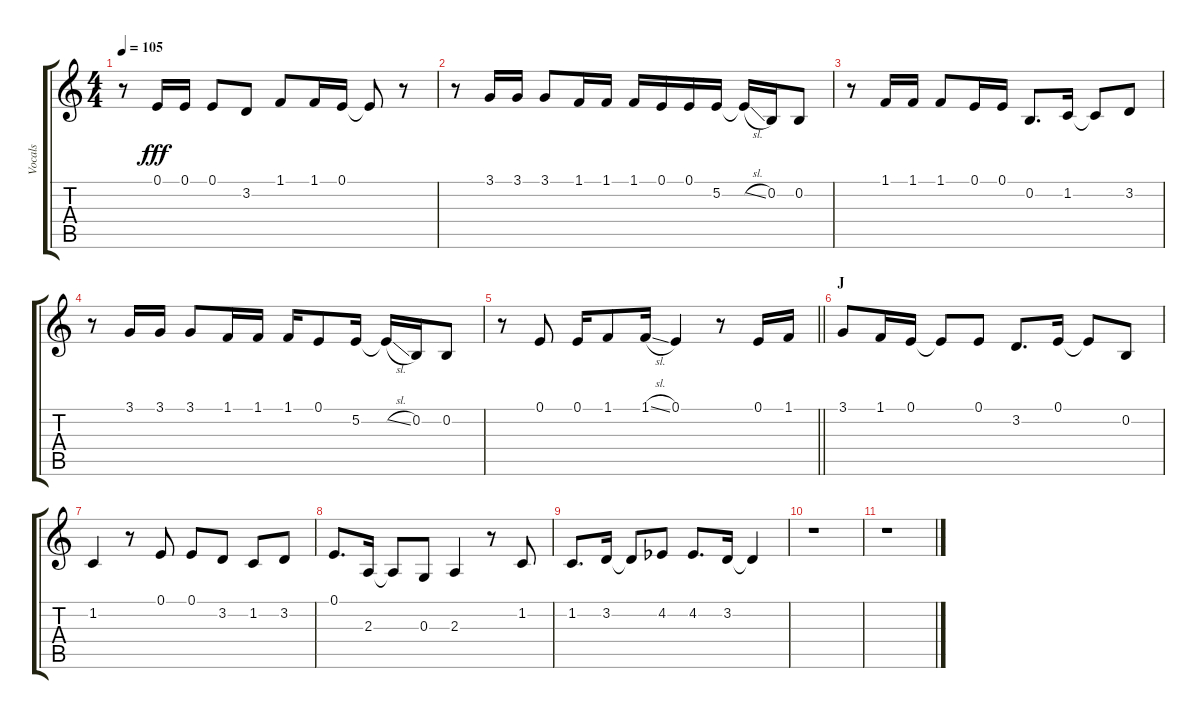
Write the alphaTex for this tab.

\track ("Vocals" "Vocals") {instrument voiceoohs}
\staff {score tabs}
\tuning (E4 B3 G3 D3 A2 E2) {hide}
\ts (4 4)
\tempo 105
\clef g2
\ks c
r.8{dy fff} 0.1.16 0.1.16 0.1.8 3.2.8 1.1.8 1.1.16 0.1.16 0.1{t}.8 r.8 |
r.8 3.1.16 3.1.16 3.1.8 1.1.16 1.1.16 1.1.16 0.1.16 0.1.16 5.2.16 5.2{sl t}.16 0.2.16 0.2.8 |
r.8 1.1.16 1.1.16 1.1.8 0.1.16 0.1.16 0.2.8{d} 1.2.16 1.2{t}.8 3.2.8 |
r.8 3.1.16 3.1.16 3.1.8 1.1.16 1.1.16 1.1.16 0.1.8 5.2.16 5.2{sl t}.16 0.2.16 0.2.8 |
\barLineRight lightlight
r.8 0.1.8 0.1.16 1.1.8 1.1{sl}.16 0.1.4 r.8 0.1.16 1.1.16 |
\section ("" "J")
3.1.8 1.1.16 0.1.16 0.1{t}.8 0.1.8 3.2.8{d} 0.1.16 0.1{t}.8 0.2.8 |
1.2.4 r.8 0.1.8 0.1.8 3.2.8 1.2.8 3.2.8 |
0.1.8{d} 2.3.16 2.3{t}.8 0.3.8 2.3.4 r.8 1.2.8 |
1.2.8{d} 3.2.16 3.2{t}.8 4.2{acc b}.8 4.2{acc b}.8{d} 3.2.16 3.2{t}.4 |
r.1 |
r.1
